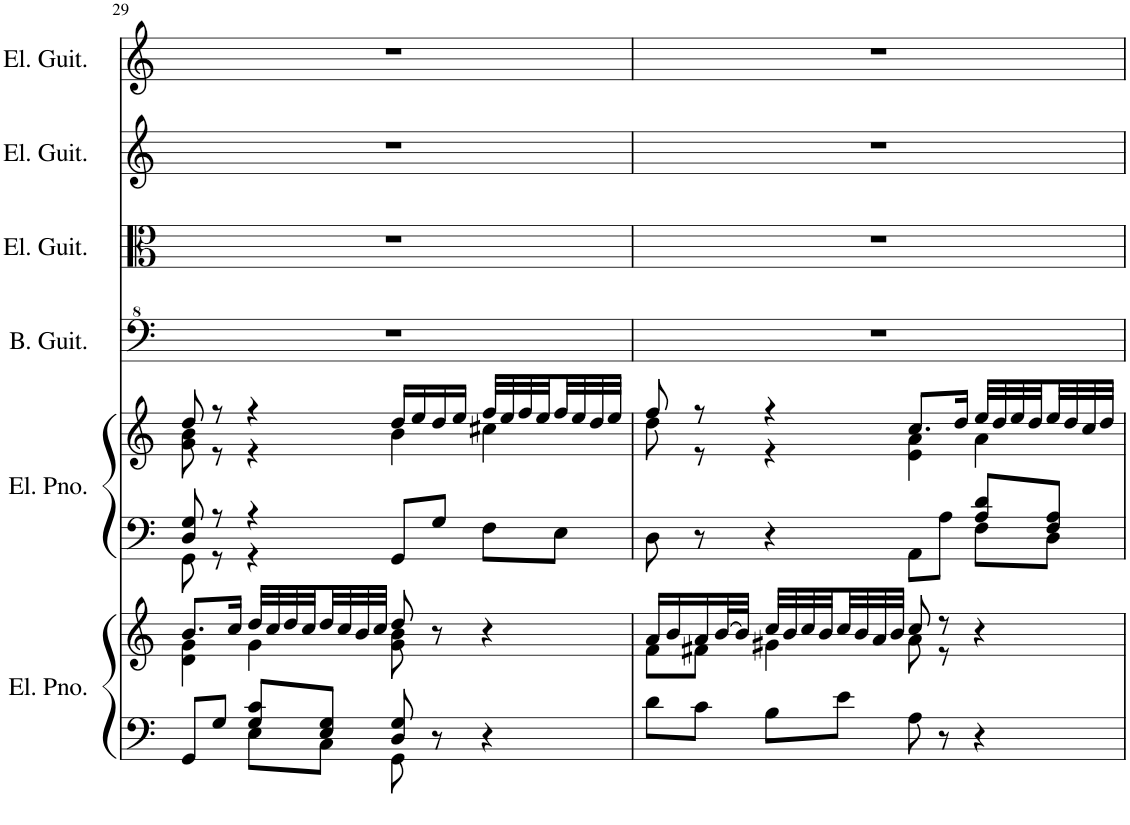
**kern	**kern	**kern	**kern	**kern	**kern	**kern	**kern
*part6	*part6	*part5	*part5	*part4	*part3	*part2	*part1
*staff8	*staff7	*staff6	*staff5	*staff4	*staff3	*staff2	*staff1
*I"Electric Piano	*	*I"Electric Piano	*	*I"Bass Guitar	*I"Electric Guitar	*I"Electric Guitar	*I"Electric Guitar
*I'El. Pno.	*	*I'El. Pno.	*	*I'B. Guit.	*I'El. Guit.	*I'El. Guit.	*I'El. Guit.
!!LO:PB:g=z
*clefF4	*clefG2	*clefF4	*clefG2	*clefF^4	*clefC3	*clefG2	*clefG2
*	*	*	*	*Trd7c12	*	*	*
*k[]	*k[]	*k[]	*k[]	*k[]	*k[]	*k[]	*k[]
*M4/4	*M4/4	*M4/4	*M4/4	*M4/4	*M4/4	*M4/4	*M4/4
=29	=29	=29	=29	=29	=29	=29	=29
*^	*^	*^	*^	*	*	*	*
8GG/L	4ryy	8.b/L	4d\ 4g\	8D/ 8G/	8GG\	8dd/	8g\ 8b\	1r	1r	1r	1r
8G/J	.	.	.	8r	8r	8r	8r	.	.	.	.
.	.	16cc/Jk	.	.	.	.	.	.	.	.	.
8G/ 8c/L	8E\L	32dd/LLL	4g\	4r	4r	4r	4r	.	.	.	.
.	.	32cc/	.	.	.	.	.	.	.	.	.
.	.	32dd/	.	.	.	.	.	.	.	.	.
.	.	32cc/	.	.	.	.	.	.	.	.	.
8E/ 8G/J	8C\J	32dd/	.	.	.	.	.	.	.	.	.
.	.	32cc/	.	.	.	.	.	.	.	.	.
.	.	32b/	.	.	.	.	.	.	.	.	.
.	.	32cc/JJJ	.	.	.	.	.	.	.	.	.
8D/ 8G/	8GG\	8dd/	8g\ 8b\	8GG/L	2ryy	16dd/LL	4b\	.	.	.	.
.	.	.	.	.	.	16ee/	.	.	.	.	.
8r	4.ryy	8r	4.ryy	8G/J	.	16dd/	.	.	.	.	.
.	.	.	.	.	.	16ee/JJ	.	.	.	.	.
4r	.	4r	.	8F\L	.	32ff/LLL	4cc#X\	.	.	.	.
.	.	.	.	.	.	32ee/	.	.	.	.	.
.	.	.	.	.	.	32ff/	.	.	.	.	.
.	.	.	.	.	.	32ee/	.	.	.	.	.
.	.	.	.	8E\J	.	32ff/	.	.	.	.	.
.	.	.	.	.	.	32ee/	.	.	.	.	.
.	.	.	.	.	.	32dd/	.	.	.	.	.
.	.	.	.	.	.	32ee/JJJ	.	.	.	.	.
*v	*v	*	*	*	*	*	*	*	*	*	*
=30	=30	=30	=30	=30	=30	=30	=30	=30	=30	=30
8d\L	16a/LL	8f\L	8D\	2.ryy	8ff/	8dd\	1r	1r	1r	1r
.	16b/	.	.	.	.	.	.	.	.	.
8c\J	16a/	8f#X\J	8r	.	8r	8r	.	.	.	.
.	[32b/L	.	.	.	.	.	.	.	.	.
.	32b/JJJ]	.	.	.	.	.	.	.	.	.
8B\L	32cc/LLL	4g#X\	4r	.	4r	4r	.	.	.	.
.	32b/	.	.	.	.	.	.	.	.	.
.	32cc/	.	.	.	.	.	.	.	.	.
.	32b/	.	.	.	.	.	.	.	.	.
8e\J	32cc/	.	.	.	.	.	.	.	.	.
.	32b/	.	.	.	.	.	.	.	.	.
.	32a/	.	.	.	.	.	.	.	.	.
.	32b/JJJ	.	.	.	.	.	.	.	.	.
8A\	8cc/	8a\	8AA\L	.	8.cc/L	4e\ 4a\	.	.	.	.
8r	8r	8r	8A\J	.	.	.	.	.	.	.
.	.	.	.	.	16dd/Jk	.	.	.	.	.
4r	4r	8ryy	8A/ 8d/L	8F\L	32ee/LLL	4a\	.	.	.	.
.	.	.	.	.	32dd/	.	.	.	.	.
.	.	.	.	.	32ee/	.	.	.	.	.
.	.	.	.	.	32dd/	.	.	.	.	.
.	.	8ryy	8F/ 8A/J	8D\J	32ee/	.	.	.	.	.
.	.	.	.	.	32dd/	.	.	.	.	.
.	.	.	.	.	32cc/	.	.	.	.	.
.	.	.	.	.	32dd/JJJ	.	.	.	.	.
*	*v	*v	*	*	*	*	*	*	*	*
*	*	*v	*v	*	*	*	*	*	*
*	*	*	*v	*v	*	*	*	*
=	=	=	=	=	=	=	=
*-	*-	*-	*-	*-	*-	*-	*-
